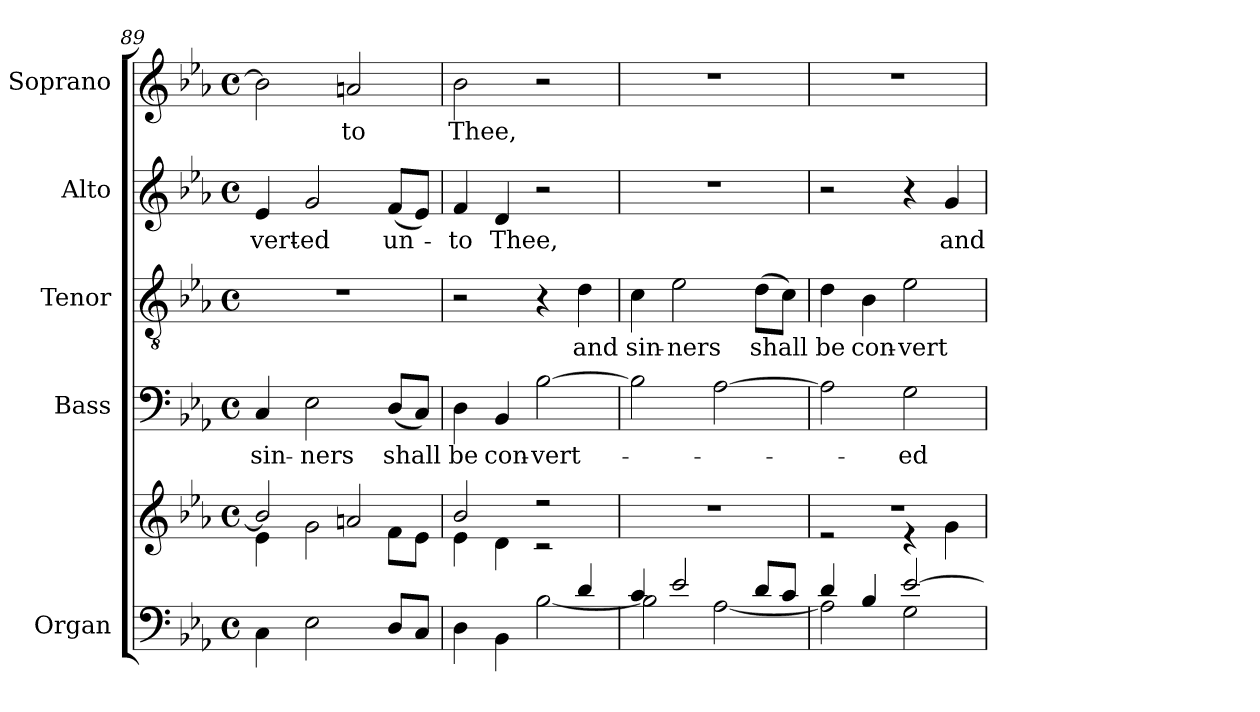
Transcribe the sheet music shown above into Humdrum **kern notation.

**kern	**kern	**kern	**text	**kern	**text	**kern	**text	**kern	**text
*part5	*part5	*part4	*part4	*part3	*part3	*part2	*part2	*part1	*part1
*staff6	*staff5	*staff4	*staff4	*staff3	*staff3	*staff2	*staff2	*staff1	*staff1
*I"Organ	*	*I"Bass	*	*I"Tenor	*	*I"Alto	*	*I"Soprano	*
*I'Org.	*	*I'B.	*	*I'T.	*	*I'A.	*	*I'S.	*
!!LO:PB:g=z
*clefF4	*clefG2	*clefF4	*	*clefGv2	*	*clefG2	*	*clefG2	*
*	*	*	*	*ITrd7c12	*	*	*	*	*
*k[b-e-a-]	*k[b-e-a-]	*k[b-e-a-]	*	*k[b-e-a-]	*	*k[b-e-a-]	*	*k[b-e-a-]	*
*E-:	*E-:	*E-:	*	*E-:	*	*E-:	*	*E-:	*
*M4/4	*M4/4	*M4/4	*	*M4/4	*	*M4/4	*	*M4/4	*
*met(c)	*met(c)	*met(c)	*	*met(c)	*	*met(c)	*	*met(c)	*
=89	=89	=89	=89	=89	=89	=89	=89	=89	=89
*	*^	*	*	*	*	*	*	*	*
!	!	!	!	!LO:LY:b:color=#000000	!	!	!	!	!	!
!	!	!	!	!	!	!	!	!LO:LY:b:color=#000000	!	!
4Ci\	2b-i/]	4e-i\	4Ci/	sin-	1r	.	4e-i/	-vert-	2b-i\]	.
!	!	!	!	!LO:LY:b:color=#000000	!	!	!	!	!	!
!	!	!	!	!	!	!	!	!LO:LY:b:color=#000000	!	!
2E-i\	.	2gi\	2E-i\	-ners	.	.	2gi/	-ed	.	.
!	!	!	!	!	!	!	!	!	!	!LO:LY:b:color=#000000
.	2ani/	.	.	.	.	.	.	.	2ani/	-to
!	!	!	!	!LO:LY:b:color=#000000	!	!	!	!	!	!
!	!	!	!	!	!	!	!	!LO:LY:b:color=#000000	!	!
8Di/L	.	8fi\L	(8Di/L	shall	.	.	(8fi/L	un-	.	.
8Ci/J	.	8e-i\J	8Ci/J)	.	.	.	8e-i/J)	.	.	.
=90	=90	=90	=90	=90	=90	=90	=90	=90	=90	=90
*^	*	*	*	*	*	*	*	*	*	*
!	!	!	!	!	!LO:LY:b:color=#000000	!	!	!	!	!	!
!	!	!	!	!	!	!	!	!	!LO:LY:b:color=#000000	!	!
!	!	!	!	!	!	!	!	!	!	!	!LO:LY:b:color=#000000
2ryy	4Di\	2b-i/	4e-i\	4Di\	be	2r	.	4fi/	-to	2b-i\	Thee,
!	!	!	!	!	!LO:LY:b:color=#000000	!	!	!	!	!	!
!	!	!	!	!	!	!	!	!	!LO:LY:b:color=#000000	!	!
.	4BB-i\	.	4di\	4BB-i/	con-	.	.	4di/	Thee,	.	.
!	!	!	!	!	!LO:LY:b:color=#000000	!	!	!	!	!	!
4ryy	[<2B-i\	2r	2r	[>2B-i\	-vert-	4r	.	2r	.	2r	.
!	!	!	!	!	!	!	!LO:LY:b:color=#000000	!	!	!	!
4di/	.	.	.	.	.	4Di\	and	.	.	.	.
*	*	*v	*v	*	*	*	*	*	*	*	*
=91	=91	=91	=91	=91	=91	=91	=91	=91	=91	=91
!	!	!	!	!	!	!LO:LY:b:color=#000000	!	!	!	!
4ci/	2B-i\]	1r	2B-i\]	.	4Ci\	sin-	1r	.	1r	.
!	!	!	!	!	!	!LO:LY:b:color=#000000	!	!	!	!
2e-i/	.	.	.	.	2E-i\	-ners	.	.	.	.
.	[<2A-i\	.	[>2A-i\	.	.	.	.	.	.	.
!	!	!	!	!	!	!LO:LY:b:color=#000000	!	!	!	!
8di/L	.	.	.	.	(8Di\L	shall	.	.	.	.
8ci/J	.	.	.	.	8Ci\J)	.	.	.	.	.
=92	=92	=92	=92	=92	=92	=92	=92	=92	=92	=92
*	*	*^	*	*	*	*	*	*	*	*
!	!	!	!	!	!	!	!LO:LY:b:color=#000000	!	!	!	!
4di/	2A-i\]	1r	2r	2A-i\]	.	4Di\	be	2r	.	1r	.
!	!	!	!	!	!	!	!LO:LY:b:color=#000000	!	!	!	!
4B-i/	.	.	.	.	.	4BB-i\	con-	.	.	.	.
!	!	!	!	!	!LO:LY:b:color=#000000	!	!	!	!	!	!
!	!	!	!	!	!	!	!LO:LY:b:color=#000000	!	!	!	!
[>2e-i/	2Gi\	.	4r	2Gi\	-ed	2E-i\	-vert-	4r	.	.	.
!	!	!	!	!	!	!	!	!	!LO:LY:b:color=#000000	!	!
.	.	.	4gi\	.	.	.	.	4gi/	and	.	.
*v	*v	*	*	*	*	*	*	*	*	*	*
*	*v	*v	*	*	*	*	*	*	*	*
=	=	=	=	=	=	=	=	=	=
*-	*-	*-	*-	*-	*-	*-	*-	*-	*-
